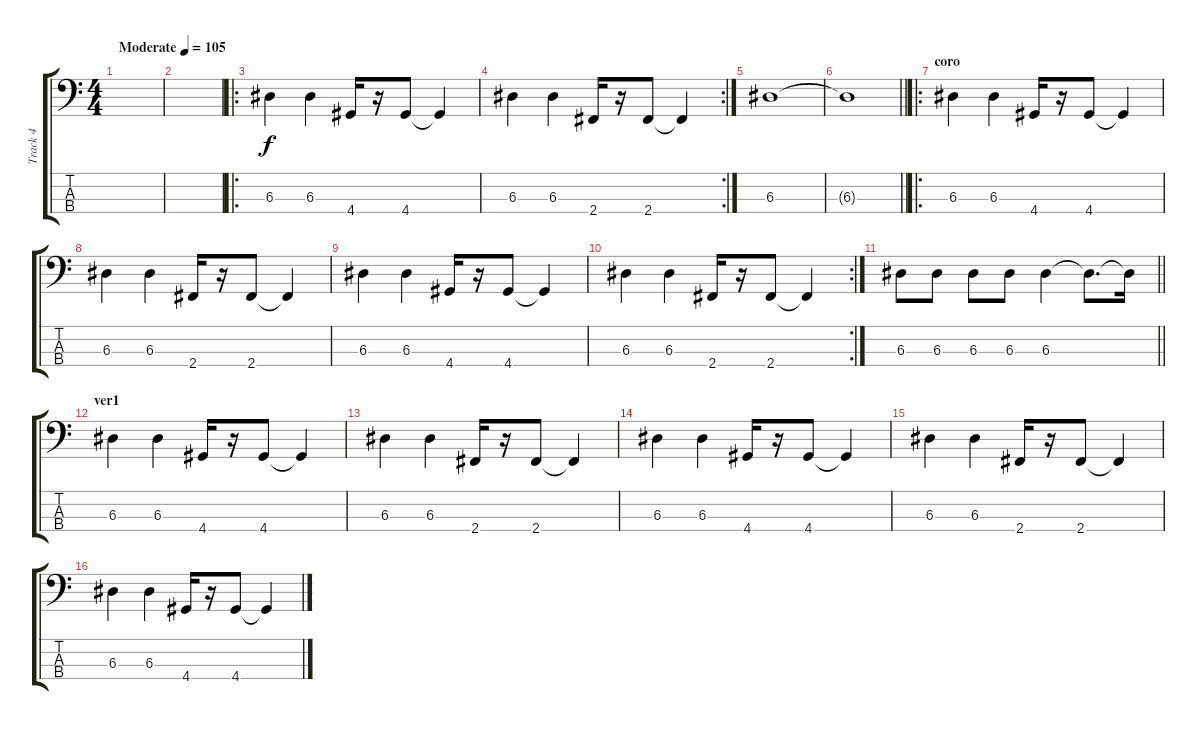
\track ("Track 4" "Track 4") {instrument synthbass2}
\staff {score tabs}
\tuning (G2 D2 A1 E1) {hide}
\ts (4 4)
\tempo (105 "Moderate")
\clef f4
\ks c
|
|
\ro
6.3.4 6.3.4 4.4.16 r.16 4.4.8 4.4{t}.4 |
\rc 2
6.3.4 6.3.4 2.4.16 r.16 2.4.8 2.4{t}.4 |
6.3.1 |
\barLineRight lightlight
6.3{t}.1 |
\ro
\section ("" "coro")
6.3.4 6.3.4 4.4.16 r.16 4.4.8 4.4{t}.4 |
6.3.4 6.3.4 2.4.16 r.16 2.4.8 2.4{t}.4 |
6.3.4 6.3.4 4.4.16 r.16 4.4.8 4.4{t}.4 |
\rc 2
6.3.4 6.3.4 2.4.16 r.16 2.4.8 2.4{t}.4 |
\barLineRight lightlight
6.3.8 6.3.8 6.3.8 6.3.8 6.3.4 6.3{t}.8{d} 6.3{t}.16 |
\section ("" "ver1")
6.3.4 6.3.4 4.4.16 r.16 4.4.8 4.4{t}.4 |
6.3.4 6.3.4 2.4.16 r.16 2.4.8 2.4{t}.4 |
6.3.4 6.3.4 4.4.16 r.16 4.4.8 4.4{t}.4 |
6.3.4 6.3.4 2.4.16 r.16 2.4.8 2.4{t}.4 |
6.3.4 6.3.4 4.4.16 r.16 4.4.8 4.4{t}.4
